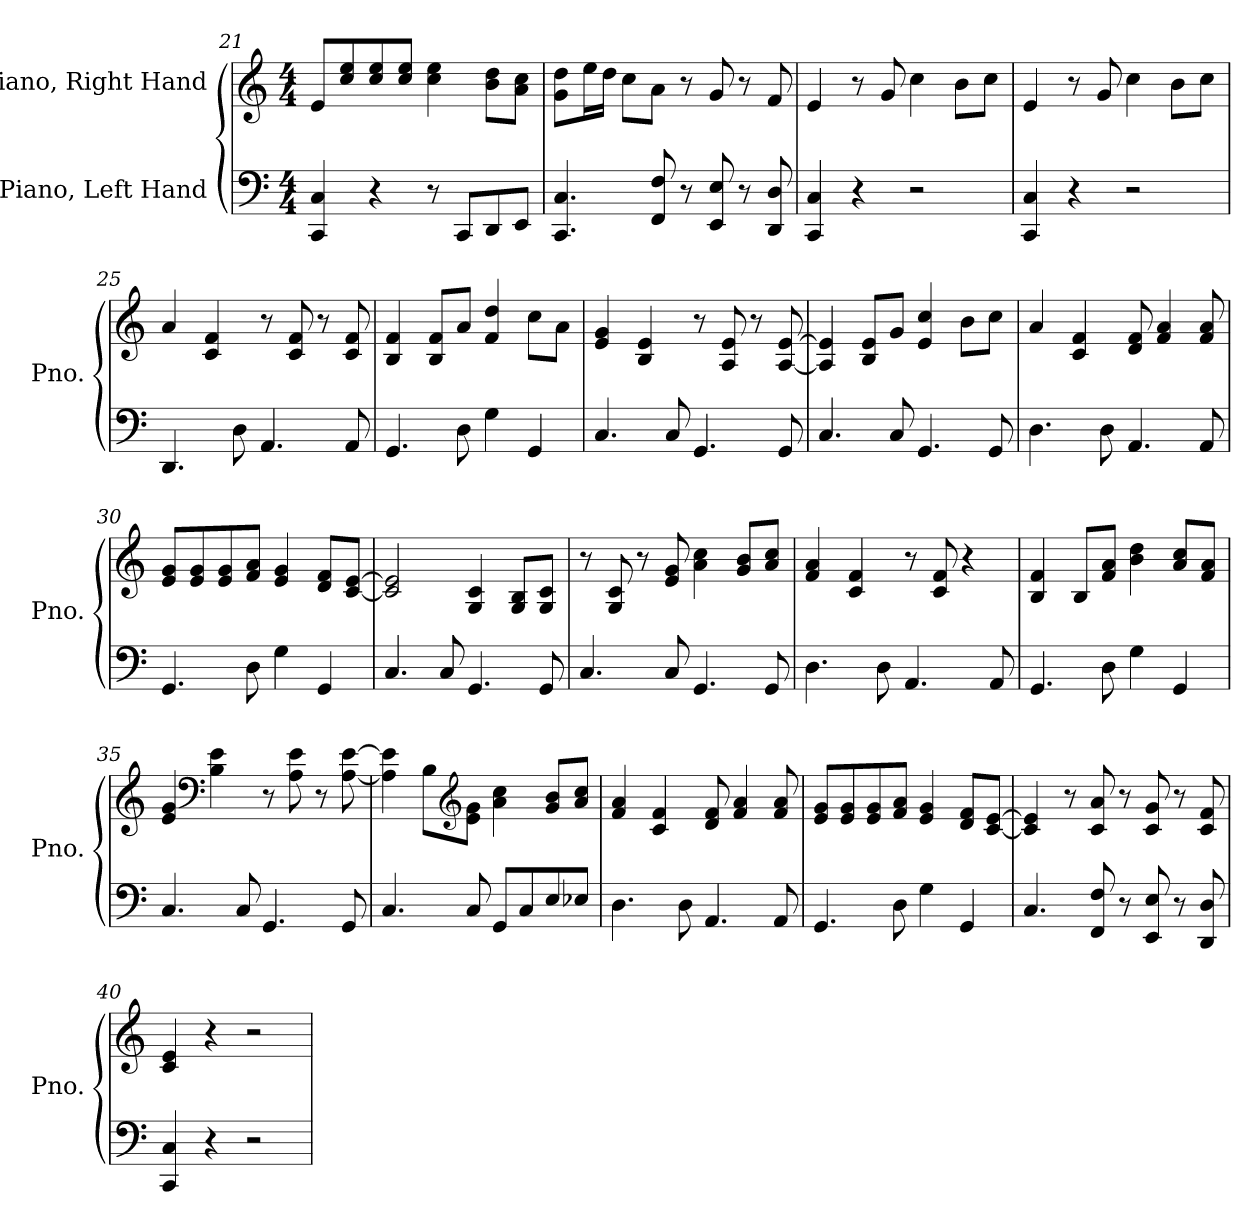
**kern	**kern
*part2	*part1
*staff2	*staff1
*I"Piano, Left Hand	*I"Piano, Right Hand
*I'Pno.	*I'Pno.
*clefF4	*clefG2
*k[]	*k[]
*M4/4	*M4/4
=21	=21
4CC/ 4C/	8e/L
.	8cc/ 8ee/
4r	8cc/ 8ee/
.	8cc/ 8ee/J
8r	4cc\ 4ee\
8CC/L	.
8DD/	8b\ 8dd\L
8EE/J	8a\ 8cc\J
=22	=22
4.CC/ 4.C/	8g\ 8dd\L
.	16ee\L
.	16dd\JJ
.	8cc\L
8FF/ 8F/	8a\J
8r	8r
8EE/ 8E/	8g/
8r	8r
8DD/ 8D/	8f/
=23	=23
4CC/ 4C/	4e/
4r	8r
.	8g/
2r	4cc\
.	8b\L
.	8cc\J
=24	=24
4CC/ 4C/	4e/
4r	8r
.	8g/
2r	4cc\
.	8b\L
.	8cc\J
!!LO:LB:g=z
=25	=25
4.DD/	4a/
.	4c/ 4f/
8D\	.
4.AA/	8r
.	8c/ 8f/
.	8r
8AA/	8c/ 8f/
=26	=26
4.GG/	4B/ 4f/
.	8B/ 8f/L
8D\	8a/J
4G\	4f/ 4dd/
4GG/	8cc\L
.	8a\J
=27	=27
4.C/	4e/ 4g/
.	4B/ 4e/
8C/	.
4.GG/	8r
.	8A/ 8e/
.	8r
8GG/	[8A/ [8e/
=28	=28
4.C/	4A/] 4e/]
.	8B/ 8e/L
8C/	8g/J
4.GG/	4e/ 4cc/
.	8b\L
8GG/	8cc\J
=29	=29
4.D\	4a/
.	4c/ 4f/
8D\	.
4.AA/	8d/ 8f/
.	4f/ 4a/
8AA/	8f/ 8a/
!!LO:PB:g=z
=30	=30
4.GG/	8e/ 8g/L
.	8e/ 8g/
.	8e/ 8g/
8D\	8f/ 8a/J
4G\	4e/ 4g/
4GG/	8d/ 8f/L
.	[8c/ [8e/J
=31	=31
4.C/	2c/] 2e/]
8C/	.
4.GG/	4G/ 4c/
.	8G/ 8B/L
8GG/	8G/ 8c/J
=32	=32
4.C/	8r
.	8G/ 8c/
.	8r
8C/	8e/ 8g/
4.GG/	4a\ 4cc\
.	8g/ 8b/L
8GG/	8a/ 8cc/J
=33	=33
4.D\	4f/ 4a/
.	4c/ 4f/
8D\	.
4.AA/	8r
.	8c/ 8f/
.	4r
8AA/	.
=34	=34
4.GG/	4B/ 4f/
.	8B/L
8D\	8f/ 8a/J
4G\	4b\ 4dd\
4GG/	8a/ 8cc/L
.	8f/ 8a/J
!!LO:LB:g=z
=35	=35
4.C/	4e/ 4g/
*	*clefF4
.	4B\ 4e\
8C/	.
4.GG/	8r
.	8A\ 8e\
.	8r
8GG/	[8A\ [8e\
=36	=36
4.C/	4A\] 4e\]
.	8B\L
*	*clefG2
8C/	8e\ 8g\J
8GG/L	4a\ 4cc\
8C/	.
8E/	8g/ 8b/L
8E-X/J	8a/ 8cc/J
=37	=37
4.D\	4f/ 4a/
.	4c/ 4f/
8D\	.
4.AA/	8d/ 8f/
.	4f/ 4a/
8AA/	8f/ 8a/
=38	=38
4.GG/	8e/ 8g/L
.	8e/ 8g/
.	8e/ 8g/
8D\	8f/ 8a/J
4G\	4e/ 4g/
4GG/	8d/ 8f/L
.	[8c/ [8e/J
=39	=39
4.C/	4c/] 4e/]
.	8r
8FF/ 8F/	8c/ 8a/
8r	8r
8EE/ 8E/	8c/ 8g/
8r	8r
8DD/ 8D/	8c/ 8f/
!!LO:LB:g=z
=40	=40
4CC/ 4C/	4c/ 4e/
4r	4r
2r	2r
=	=
*-	*-
